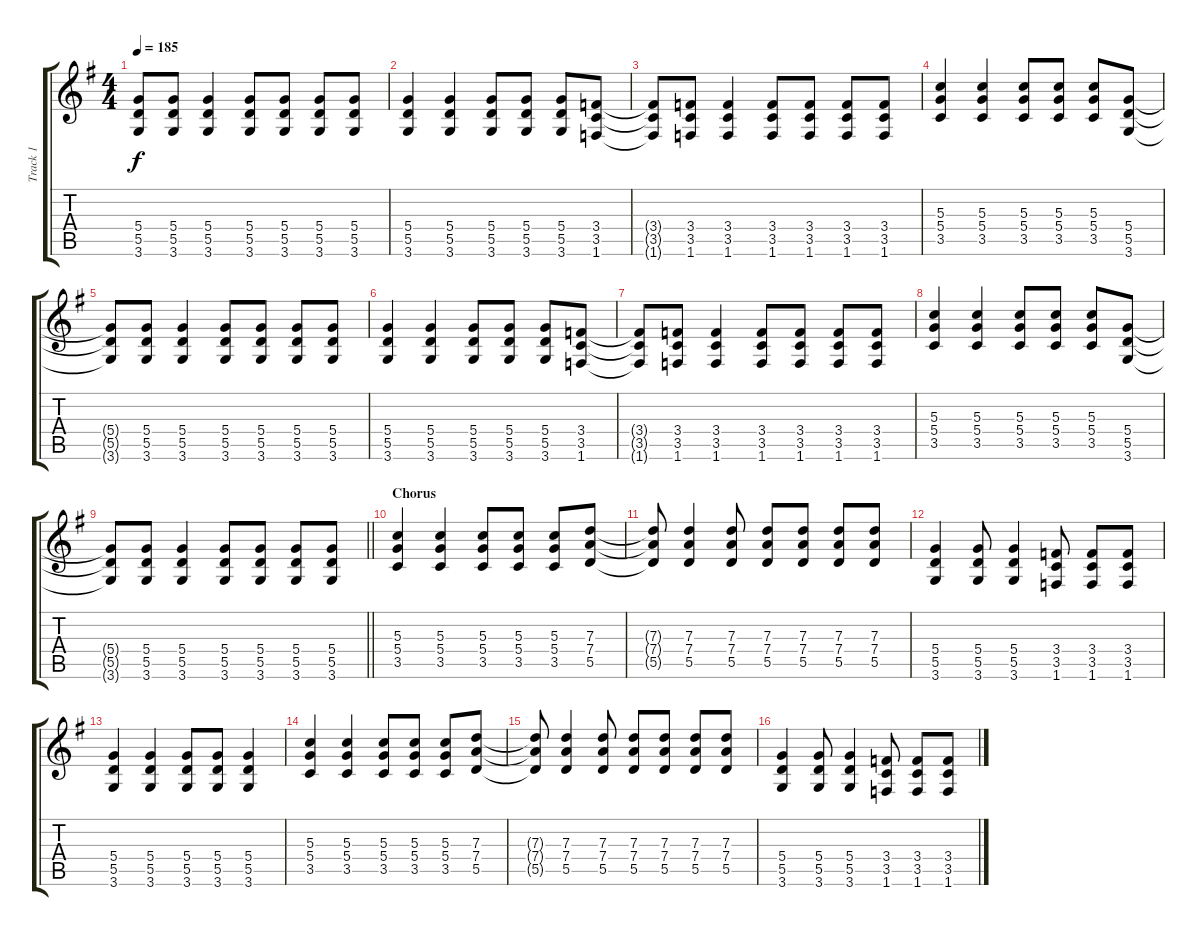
\track ("Track 1" "Track 1") {instrument distortionguitar}
\staff {score tabs}
\tuning (E4 B3 G3 D3 A2 E2) {hide}
\ts (4 4)
\tempo 185
\clef g2
\ks g
(5.4{t} 5.5{t} 3.6{t}).8{dy f} (5.4 5.5 3.6).8 (5.4 5.5 3.6).4 (5.4 5.5 3.6).8 (5.4 5.5 3.6).8 (5.4 5.5 3.6).8 (5.4 5.5 3.6).8 |
(5.4 5.5 3.6).4 (5.4 5.5 3.6).4 (5.4 5.5 3.6).8 (5.4 5.5 3.6).8 (5.4 5.5 3.6).8 (3.4 3.5 1.6).8 |
(3.4{t} 3.5{t} 1.6{t}).8 (3.4 3.5 1.6).8 (3.4 3.5 1.6).4 (3.4 3.5 1.6).8 (3.4 3.5 1.6).8 (3.4 3.5 1.6).8 (3.4 3.5 1.6).8 |
(5.3 5.4 3.5).4 (5.3 5.4 3.5).4 (5.3 5.4 3.5).8 (5.3 5.4 3.5).8 (5.3 5.4 3.5).8 (5.4 5.5 3.6).8 |
(5.4{t} 5.5{t} 3.6{t}).8 (5.4 5.5 3.6).8 (5.4 5.5 3.6).4 (5.4 5.5 3.6).8 (5.4 5.5 3.6).8 (5.4 5.5 3.6).8 (5.4 5.5 3.6).8 |
(5.4 5.5 3.6).4 (5.4 5.5 3.6).4 (5.4 5.5 3.6).8 (5.4 5.5 3.6).8 (5.4 5.5 3.6).8 (3.4 3.5 1.6).8 |
(3.4{t} 3.5{t} 1.6{t}).8 (3.4 3.5 1.6).8 (3.4 3.5 1.6).4 (3.4 3.5 1.6).8 (3.4 3.5 1.6).8 (3.4 3.5 1.6).8 (3.4 3.5 1.6).8 |
(5.3 5.4 3.5).4 (5.3 5.4 3.5).4 (5.3 5.4 3.5).8 (5.3 5.4 3.5).8 (5.3 5.4 3.5).8 (5.4 5.5 3.6).8 |
\barLineRight lightlight
(5.4{t} 5.5{t} 3.6{t}).8 (5.4 5.5 3.6).8 (5.4 5.5 3.6).4 (5.4 5.5 3.6).8 (5.4 5.5 3.6).8 (5.4 5.5 3.6).8 (5.4 5.5 3.6).8 |
\section ("" "Chorus")
(5.3 5.4 3.5).4 (5.3 5.4 3.5).4 (5.3 5.4 3.5).8 (5.3 5.4 3.5).8 (5.3 5.4 3.5).8 (7.3 7.4 5.5).8 |
(7.3{t} 7.4{t} 5.5{t}).8 (7.3 7.4 5.5).4 (7.3 7.4 5.5).8 (7.3 7.4 5.5).8 (7.3 7.4 5.5).8 (7.3 7.4 5.5).8 (7.3 7.4 5.5).8 |
(5.4 5.5 3.6).4 (5.4 5.5 3.6).8 (5.4 5.5 3.6).4 (3.4 3.5 1.6).8 (3.4 3.5 1.6).8 (3.4 3.5 1.6).8 |
(5.4 5.5 3.6).4 (5.4 5.5 3.6).4 (5.4 5.5 3.6).8 (5.4 5.5 3.6).8 (5.4 5.5 3.6).4 |
(5.3 5.4 3.5).4 (5.3 5.4 3.5).4 (5.3 5.4 3.5).8 (5.3 5.4 3.5).8 (5.3 5.4 3.5).8 (7.3 7.4 5.5).8 |
(7.3{t} 7.4{t} 5.5{t}).8 (7.3 7.4 5.5).4 (7.3 7.4 5.5).8 (7.3 7.4 5.5).8 (7.3 7.4 5.5).8 (7.3 7.4 5.5).8 (7.3 7.4 5.5).8 |
(5.4 5.5 3.6).4 (5.4 5.5 3.6).8 (5.4 5.5 3.6).4 (3.4 3.5 1.6).8 (3.4 3.5 1.6).8 (3.4 3.5 1.6).8
